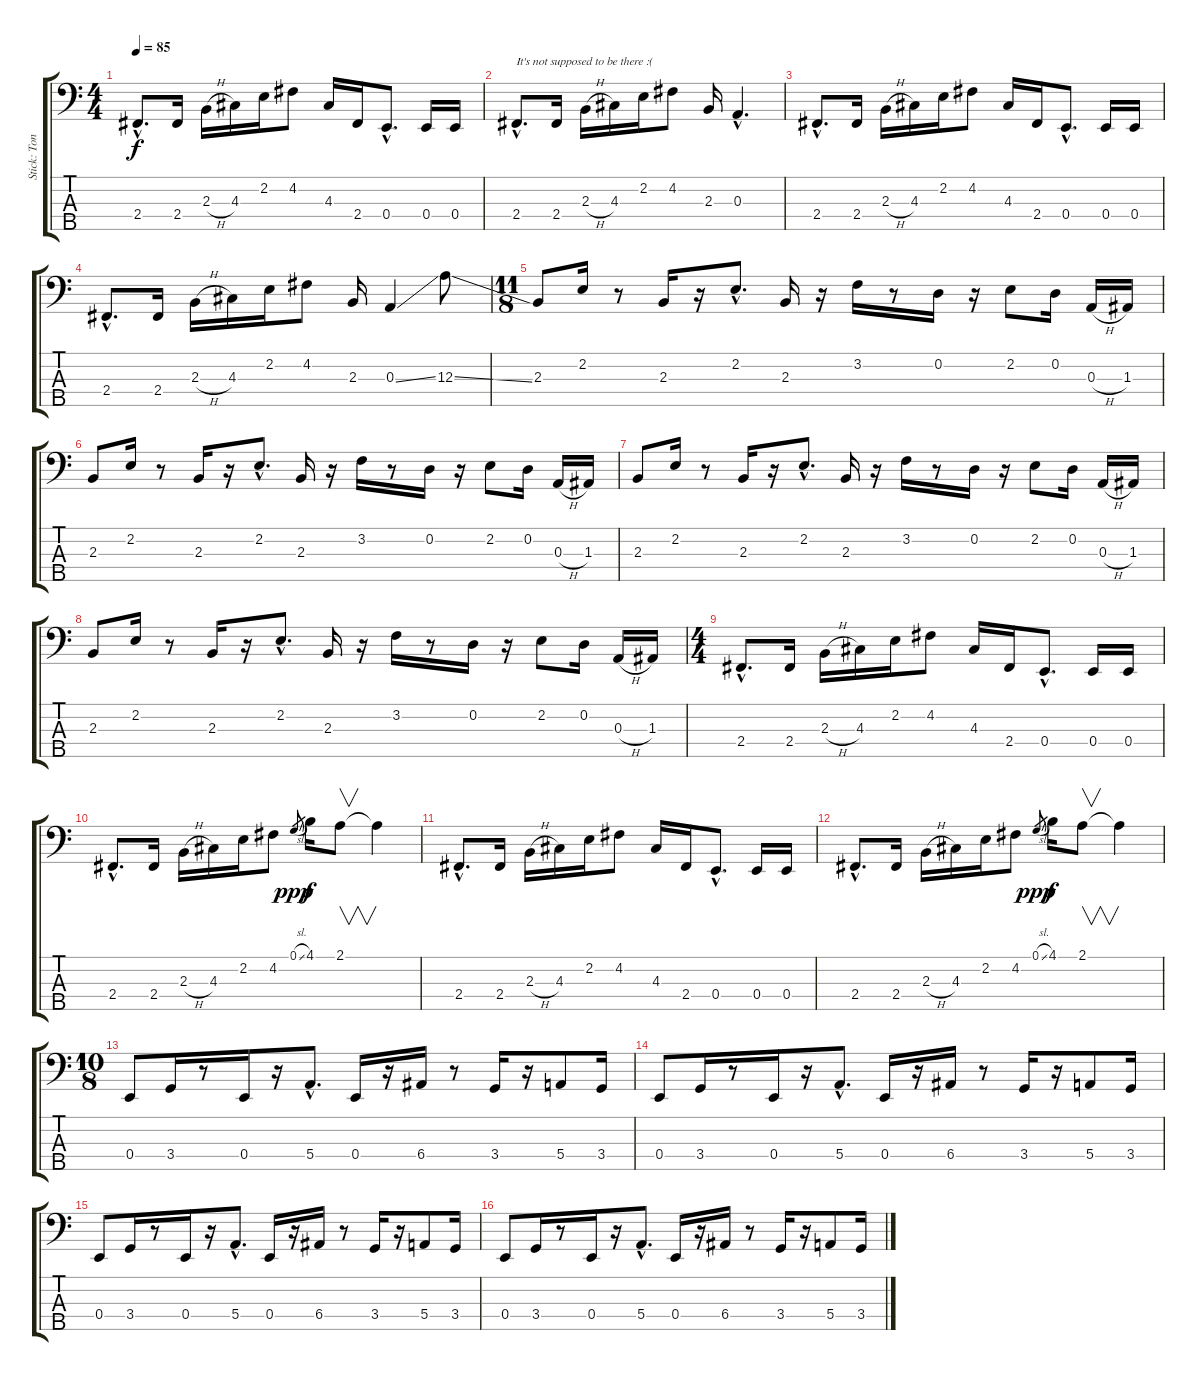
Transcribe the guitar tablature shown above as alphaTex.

\track ("Stick: Tony Levin" "Stick: Ton") {instrument fretlessbass}
\staff {score tabs}
\tuning (G2 D2 A1 E1 B0) {hide}
\ts (4 4)
\tempo 85
\clef f4
\ks c
2.4{hac}.8{d dy f} 2.4.16 2.3{h}.16 4.3.16 2.2.16 4.2.8 4.3.16 2.4.16 0.4{hac}.8{d} 0.4.16 0.4.16 |
2.4{hac}.8{d txt "It's not supposed to be there :("} 2.4.16 2.3{h}.16 4.3.16 2.2.16 4.2.8 2.3.16 0.3{hac}.4{d} |
2.4{hac}.8{d} 2.4.16 2.3{h}.16 4.3.16 2.2.16 4.2.8 4.3.16 2.4.16 0.4{hac}.8{d} 0.4.16 0.4.16 |
2.4{hac}.8{d} 2.4.16 2.3{h}.16 4.3.16 2.2.16 4.2.8 2.3.16 0.3{ss}.4 12.3{ss}.8 |
\ts (11 8)
2.3.8 2.2.16 r.8 2.3.16 r.16 2.2{hac}.8{d} 2.3.16 r.16 3.2.16 r.8 0.2.16 r.16 2.2.8 0.2.16 0.3{h}.16 1.3.16 |
2.3.8 2.2.16 r.8 2.3.16 r.16 2.2{hac}.8{d} 2.3.16 r.16 3.2.16 r.8 0.2.16 r.16 2.2.8 0.2.16 0.3{h}.16 1.3.16 |
2.3.8 2.2.16 r.8 2.3.16 r.16 2.2{hac}.8{d} 2.3.16 r.16 3.2.16 r.8 0.2.16 r.16 2.2.8 0.2.16 0.3{h}.16 1.3.16 |
2.3.8 2.2.16 r.8 2.3.16 r.16 2.2{hac}.8{d} 2.3.16 r.16 3.2.16 r.8 0.2.16 r.16 2.2.8 0.2.16 0.3{h}.16 1.3.16 |
\ts (4 4)
2.4{hac}.8{d} 2.4.16 2.3{h}.16 4.3.16 2.2.16 4.2.8 4.3.16 2.4.16 0.4{hac}.8{d} 0.4.16 0.4.16 |
2.4{hac}.8{d} 2.4.16 2.3{h}.16 4.3.16 2.2.16 4.2.8 0.1{sl}.8{gr dy ppp} 4.1.16{dy f} 2.1.8{v} 2.1{t}.4 |
2.4{hac}.8{d} 2.4.16 2.3{h}.16 4.3.16 2.2.16 4.2.8 4.3.16 2.4.16 0.4{hac}.8{d} 0.4.16 0.4.16 |
2.4{hac}.8{d} 2.4.16 2.3{h}.16 4.3.16 2.2.16 4.2.8 0.1{sl}.8{gr dy ppp} 4.1.16{dy f} 2.1.8{v} 2.1{t}.4 |
\ts (10 8)
0.4.8 3.4.16 r.8 0.4.16 r.16 5.4{hac}.8{d} 0.4.16 r.16 6.4.16 r.8 3.4.16 r.16 5.4.8 3.4.16 |
0.4.8 3.4.16 r.8 0.4.16 r.16 5.4{hac}.8{d} 0.4.16 r.16 6.4.16 r.8 3.4.16 r.16 5.4.8 3.4.16 |
0.4.8 3.4.16 r.8 0.4.16 r.16 5.4{hac}.8{d} 0.4.16 r.16 6.4.16 r.8 3.4.16 r.16 5.4.8 3.4.16 |
0.4.8 3.4.16 r.8 0.4.16 r.16 5.4{hac}.8{d} 0.4.16 r.16 6.4.16 r.8 3.4.16 r.16 5.4.8 3.4.16
